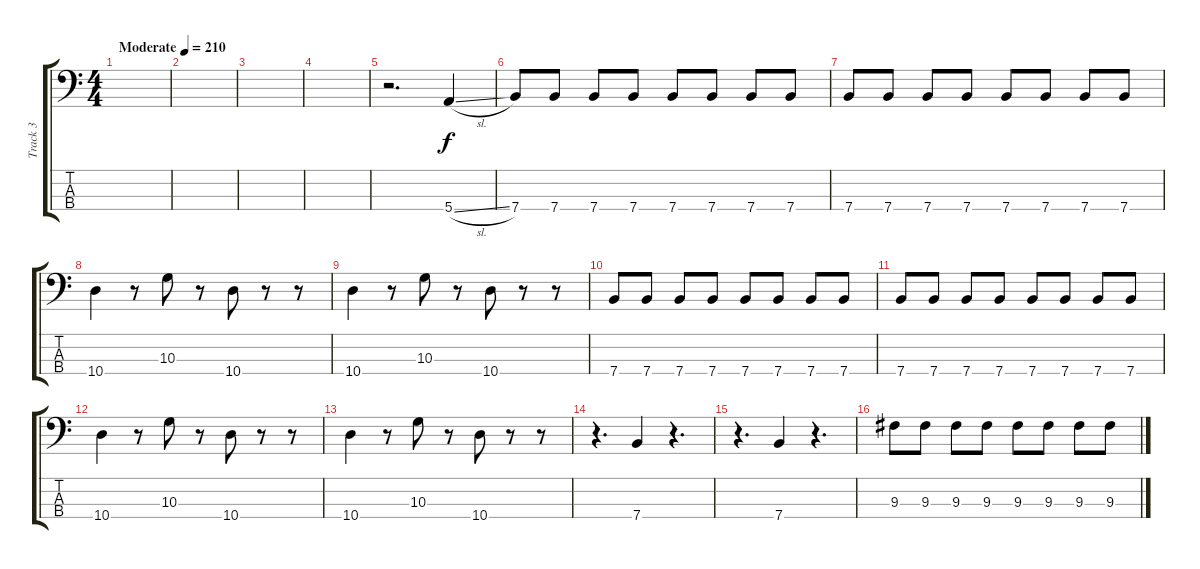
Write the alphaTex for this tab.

\track ("Track 3" "Track 3") {instrument electricbasspick}
\staff {score tabs}
\tuning (G2 D2 A1 E1) {hide}
\ts (4 4)
\tempo (210 "Moderate")
\clef f4
\ks c
|
|
|
|
r.2{d} 5.4{sl}.4 |
7.4.8 7.4.8 7.4.8 7.4.8 7.4.8 7.4.8 7.4.8 7.4.8 |
7.4.8 7.4.8 7.4.8 7.4.8 7.4.8 7.4.8 7.4.8 7.4.8 |
10.4.4 r.8 10.3.8 r.8 10.4.8 r.8 r.8 |
10.4.4 r.8 10.3.8 r.8 10.4.8 r.8 r.8 |
7.4.8 7.4.8 7.4.8 7.4.8 7.4.8 7.4.8 7.4.8 7.4.8 |
7.4.8 7.4.8 7.4.8 7.4.8 7.4.8 7.4.8 7.4.8 7.4.8 |
10.4.4 r.8 10.3.8 r.8 10.4.8 r.8 r.8 |
10.4.4 r.8 10.3.8 r.8 10.4.8 r.8 r.8 |
r.4{d} 7.4.4 r.4{d} |
r.4{d} 7.4.4 r.4{d} |
9.3.8 9.3.8 9.3.8 9.3.8 9.3.8 9.3.8 9.3.8 9.3.8
